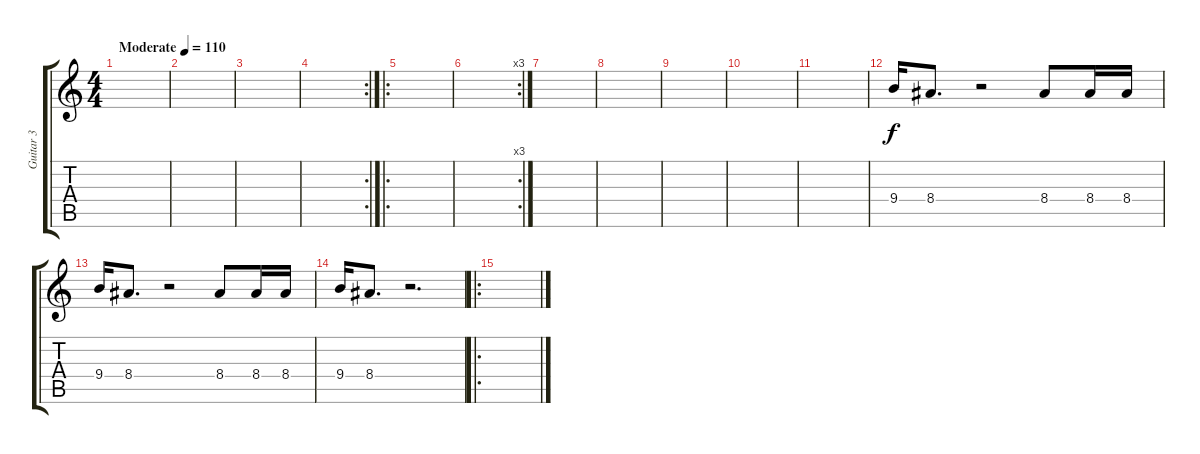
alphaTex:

\track ("Guitar 3" "Guitar 3") {instrument overdrivenguitar}
\staff {score tabs}
\tuning (E4 B3 G3 D3 A2 E2) {hide}
\ts (4 4)
\tempo (110 "Moderate")
\clef g2
\ks c
|
|
|
\rc 2
|
\ro
|
\rc 3
|
|
|
|
|
|
9.4.16 8.4.8{d} r.2 8.4.8 8.4.16 8.4.16 |
9.4.16 8.4.8{d} r.2 8.4.8 8.4.16 8.4.16 |
9.4.16 8.4.8{d} r.2{d} |
\ro
